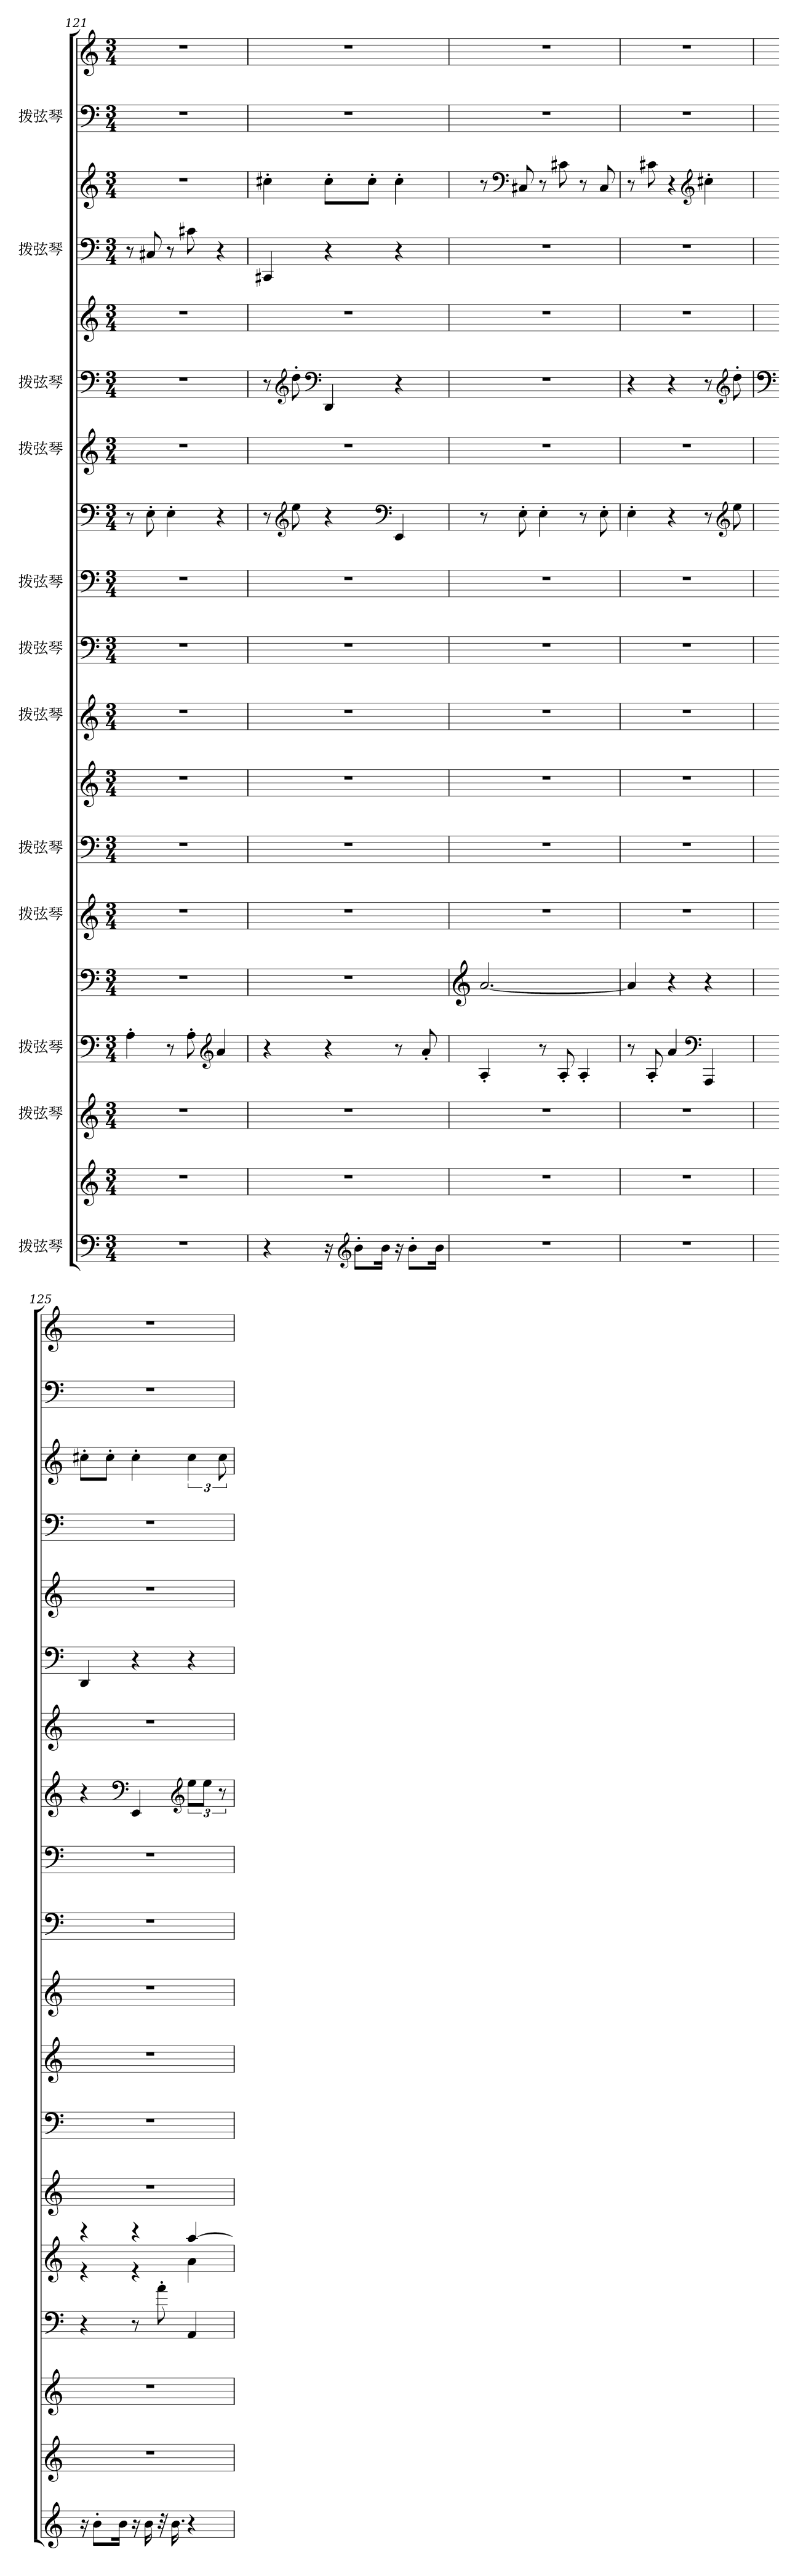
**kern	**kern	**kern	**kern	**kern	**kern	**kern	**kern	**kern	**kern	**kern	**kern	**kern	**kern	**kern	**kern	**kern	**kern	**kern
*part12	*part12	*part11	*part10	*part10	*part9	*part8	*part8	*part7	*part6	*part5	*part5	*part4	*part3	*part3	*part2	*part2	*part1	*part1
*staff19	*staff18	*staff17	*staff16	*staff15	*staff14	*staff13	*staff12	*staff11	*staff10	*staff9	*staff8	*staff7	*staff6	*staff5	*staff4	*staff3	*staff2	*staff1
*I"拨弦琴	*	*I"拨弦琴	*I"拨弦琴	*	*I"拨弦琴	*I"拨弦琴	*	*I"拨弦琴	*I"拨弦琴	*I"拨弦琴	*	*I"拨弦琴	*I"拨弦琴	*	*I"拨弦琴	*	*I"拨弦琴	*
*clefF4	*clefG2	*clefG2	*clefF4	*clefF4	*clefG2	*clefF4	*clefG2	*clefG2	*clefF4	*clefF4	*clefF4	*clefG2	*clefF4	*clefG2	*clefF4	*clefG2	*clefF4	*clefG2
*k[]	*k[]	*k[]	*k[]	*k[]	*k[]	*k[]	*k[]	*k[]	*k[]	*k[]	*k[]	*k[]	*k[]	*k[]	*k[]	*k[]	*k[]	*k[]
*M3/4	*M3/4	*M3/4	*M3/4	*M3/4	*M3/4	*M3/4	*M3/4	*M3/4	*M3/4	*M3/4	*M3/4	*M3/4	*M3/4	*M3/4	*M3/4	*M3/4	*M3/4	*M3/4
=121	=121	=121	=121	=121	=121	=121	=121	=121	=121	=121	=121	=121	=121	=121	=121	=121	=121	=121
2.r	2.r	2.r	4A'\	2.r	2.r	2.r	2.r	2.r	2.r	2.r	8r	2.r	2.r	2.r	8r	2.r	2.r	2.r
.	.	.	.	.	.	.	.	.	.	.	8E'\	.	.	.	8C#X/	.	.	.
.	.	.	8r	.	.	.	.	.	.	.	4E'\	.	.	.	8r	.	.	.
.	.	.	8A'\	.	.	.	.	.	.	.	.	.	.	.	8c#X\	.	.	.
*	*	*	*clefG2	*	*	*	*	*	*	*	*	*	*	*	*	*	*	*
.	.	.	4a/	.	.	.	.	.	.	.	4r	.	.	.	4r	.	.	.
=122	=122	=122	=122	=122	=122	=122	=122	=122	=122	=122	=122	=122	=122	=122	=122	=122	=122	=122
4r	2.r	2.r	4r	2.r	2.r	2.r	2.r	2.r	2.r	2.r	8r	2.r	8r	2.r	4CC#X/	4cc#X'\	2.r	2.r
*	*	*	*	*	*	*	*	*	*	*	*clefG2	*	*clefG2	*	*	*	*	*
.	.	.	.	.	.	.	.	.	.	.	8ee\	.	8dd'\	.	.	.	.	.
*	*	*	*	*	*	*	*	*	*	*	*	*	*clefF4	*	*	*	*	*
16r	.	.	4r	.	.	.	.	.	.	.	4r	.	4DD/	.	4r	8cc#'\L	.	.
*clefG2	*	*	*	*	*	*	*	*	*	*	*	*	*	*	*	*	*	*
8b'\L	.	.	.	.	.	.	.	.	.	.	.	.	.	.	.	.	.	.
.	.	.	.	.	.	.	.	.	.	.	.	.	.	.	.	8cc#'\J	.	.
16b\Jk	.	.	.	.	.	.	.	.	.	.	.	.	.	.	.	.	.	.
*	*	*	*	*	*	*	*	*	*	*	*clefF4	*	*	*	*	*	*	*
16r	.	.	8r	.	.	.	.	.	.	.	4EE/	.	4r	.	4r	4cc#'\	.	.
8b'\L	.	.	.	.	.	.	.	.	.	.	.	.	.	.	.	.	.	.
.	.	.	8a'/	.	.	.	.	.	.	.	.	.	.	.	.	.	.	.
16b\Jk	.	.	.	.	.	.	.	.	.	.	.	.	.	.	.	.	.	.
!!LO:PB:g=z
=123	=123	=123	=123	=123	=123	=123	=123	=123	=123	=123	=123	=123	=123	=123	=123	=123	=123	=123
*	*	*	*	*clefG2	*	*	*	*	*	*	*	*	*	*	*	*	*	*
2.r	2.r	2.r	4A'/	[2.a/	2.r	2.r	2.r	2.r	2.r	2.r	8r	2.r	2.r	2.r	2.r	8r	2.r	2.r
*	*	*	*	*	*	*	*	*	*	*	*	*	*	*	*	*clefF4	*	*
.	.	.	.	.	.	.	.	.	.	.	8E'\	.	.	.	.	8C#X/	.	.
.	.	.	8r	.	.	.	.	.	.	.	4E'\	.	.	.	.	8r	.	.
.	.	.	8A'/	.	.	.	.	.	.	.	.	.	.	.	.	8c#X\	.	.
.	.	.	4A'/	.	.	.	.	.	.	.	8r	.	.	.	.	8r	.	.
.	.	.	.	.	.	.	.	.	.	.	8E'\	.	.	.	.	8C#/	.	.
=124	=124	=124	=124	=124	=124	=124	=124	=124	=124	=124	=124	=124	=124	=124	=124	=124	=124	=124
2.r	2.r	2.r	8r	4a/]	2.r	2.r	2.r	2.r	2.r	2.r	4E'\	2.r	4r	2.r	2.r	8r	2.r	2.r
.	.	.	8A'/	.	.	.	.	.	.	.	.	.	.	.	.	8c#X\	.	.
.	.	.	4a/	4r	.	.	.	.	.	.	4r	.	4r	.	.	4r	.	.
*	*	*	*clefF4	*	*	*	*	*	*	*	*	*	*	*	*	*clefG2	*	*
.	.	.	4AAA/	4r	.	.	.	.	.	.	8r	.	8r	.	.	4cc#X'\	.	.
*	*	*	*	*	*	*	*	*	*	*	*clefG2	*	*clefG2	*	*	*	*	*
.	.	.	.	.	.	.	.	.	.	.	8ee\	.	8dd'\	.	.	.	.	.
=125	=125	=125	=125	=125	=125	=125	=125	=125	=125	=125	=125	=125	=125	=125	=125	=125	=125	=125
*	*	*	*	*	*	*	*	*	*	*	*	*	*clefF4	*	*	*	*	*
*	*	*	*	*^	*	*	*	*	*	*	*	*	*	*	*	*	*	*
16r	2.r	2.r	4r	4r	4r	2.r	2.r	2.r	2.r	2.r	2.r	4r	2.r	4DD/	2.r	2.r	8cc#X'\L	2.r	2.r
8b'\L	.	.	.	.	.	.	.	.	.	.	.	.	.	.	.	.	.	.	.
.	.	.	.	.	.	.	.	.	.	.	.	.	.	.	.	.	8cc#'\J	.	.
16b\Jk	.	.	.	.	.	.	.	.	.	.	.	.	.	.	.	.	.	.	.
*	*	*	*	*	*	*	*	*	*	*	*	*clefF4	*	*	*	*	*	*	*
16r	.	.	8r	4r	4r	.	.	.	.	.	.	4EE/	.	4r	.	.	4cc#'\	.	.
16b\	.	.	.	.	.	.	.	.	.	.	.	.	.	.	.	.	.	.	.
32r	.	.	8a'\	.	.	.	.	.	.	.	.	.	.	.	.	.	.	.	.
16.b\	.	.	.	.	.	.	.	.	.	.	.	.	.	.	.	.	.	.	.
*	*	*	*	*	*	*	*	*	*	*	*	*clefG2	*	*	*	*	*	*	*
4r	.	.	4AA/	[4aa/	4a\	.	.	.	.	.	.	12ee\L	.	4r	.	.	6cc#\	.	.
.	.	.	.	.	.	.	.	.	.	.	.	12ee\J	.	.	.	.	.	.	.
.	.	.	.	.	.	.	.	.	.	.	.	12r	.	.	.	.	12cc#\	.	.
*	*	*	*	*v	*v	*	*	*	*	*	*	*	*	*	*	*	*	*	*
=	=	=	=	=	=	=	=	=	=	=	=	=	=	=	=	=	=	=
*-	*-	*-	*-	*-	*-	*-	*-	*-	*-	*-	*-	*-	*-	*-	*-	*-	*-	*-
